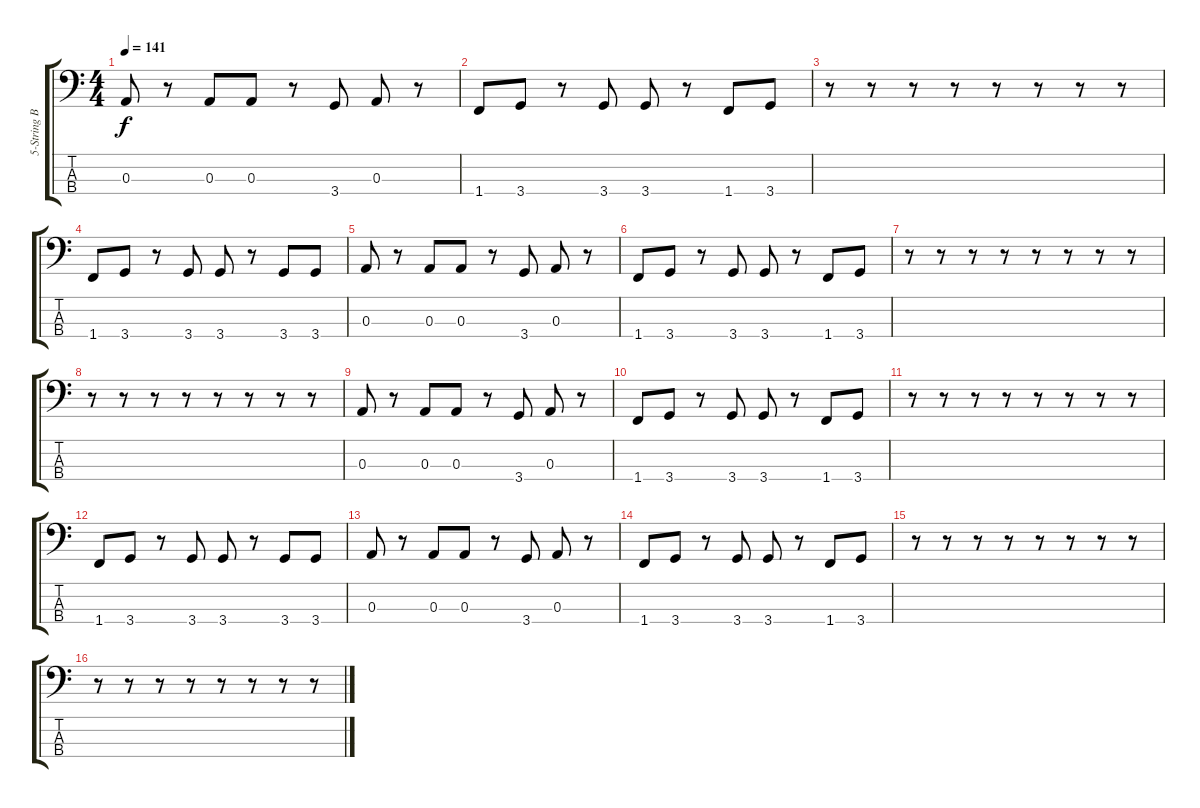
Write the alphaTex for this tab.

\track ("5-String Bass" "5-String B") {instrument electricbassfinger}
\staff {score tabs}
\tuning (G2 D2 A1 E1) {hide}
\ts (4 4)
\tempo 141
\clef f4
\ks c
0.3.8{dy f} r.8 0.3.8 0.3.8 r.8 3.4.8 0.3.8 r.8 |
1.4.8 3.4.8 r.8 3.4.8 3.4.8 r.8 1.4.8 3.4.8 |
r.8 r.8 r.8 r.8 r.8 r.8 r.8 r.8 |
1.4.8 3.4.8 r.8 3.4.8 3.4.8 r.8 3.4.8 3.4.8 |
0.3.8 r.8 0.3.8 0.3.8 r.8 3.4.8 0.3.8 r.8 |
1.4.8 3.4.8 r.8 3.4.8 3.4.8 r.8 1.4.8 3.4.8 |
r.8 r.8 r.8 r.8 r.8 r.8 r.8 r.8 |
r.8 r.8 r.8 r.8 r.8 r.8 r.8 r.8 |
0.3.8 r.8 0.3.8 0.3.8 r.8 3.4.8 0.3.8 r.8 |
1.4.8 3.4.8 r.8 3.4.8 3.4.8 r.8 1.4.8 3.4.8 |
r.8 r.8 r.8 r.8 r.8 r.8 r.8 r.8 |
1.4.8 3.4.8 r.8 3.4.8 3.4.8 r.8 3.4.8 3.4.8 |
0.3.8 r.8 0.3.8 0.3.8 r.8 3.4.8 0.3.8 r.8 |
1.4.8 3.4.8 r.8 3.4.8 3.4.8 r.8 1.4.8 3.4.8 |
r.8 r.8 r.8 r.8 r.8 r.8 r.8 r.8 |
r.8 r.8 r.8 r.8 r.8 r.8 r.8 r.8
